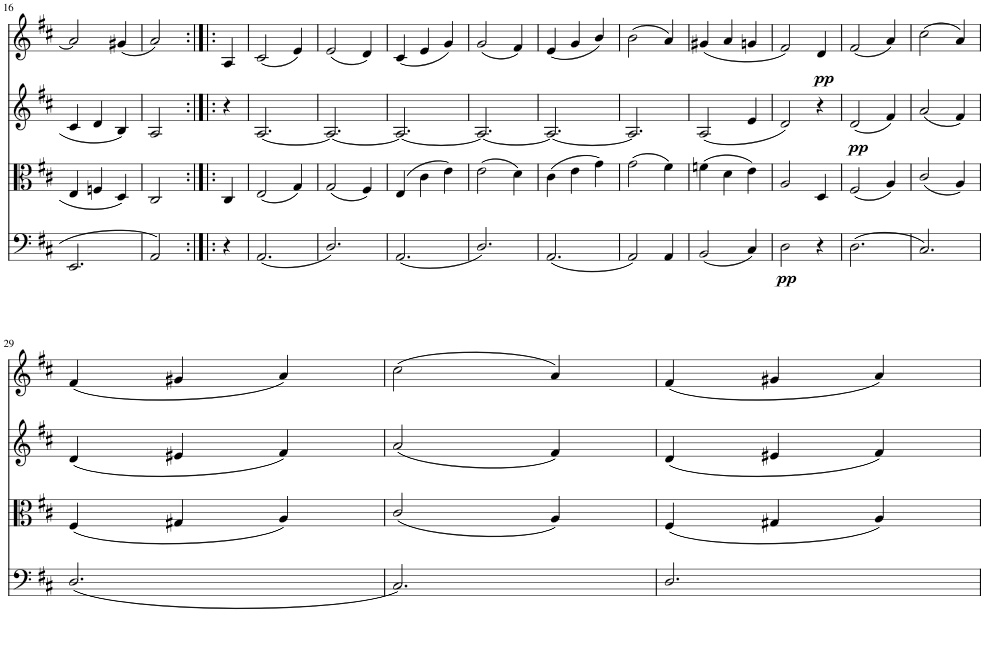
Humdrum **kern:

**kern	**dynam	**kern	**dynam	**kern	**dynam	**kern
*part4	*part4	*part3	*part3	*part2	*part2	*part1
*staff4	*staff4	*staff3	*staff3	*staff2	*staff2	*staff1
*I"Piano	*	*I"Piano	*	*I"Piano	*	*I"Piano
*I'Pno	*	*I'Pno	*	*I'Pno	*	*I'Pno
!!LO:PB:g=z
*clefF4	*	*clefC3	*	*clefG2	*	*clefG2
*k[f#c#]	*	*k[f#c#]	*	*k[f#c#]	*	*k[f#c#]
*M3/4	*	*M3/4	*	*M3/4	*	*M3/4
=16	=16	=16	=16	=16	=16	=16
2.EE/	.	4E/	.	4c#/	.	2a/]
.	.	4Fn/	.	4d/	.	.
.	.	4D/	.	4B/	.	(4g#X/
=17	=17	=17	=17	=17	=17	=17
2AA/	.	2C#/	.	2A/	.	2a/)
=18:|!|:	=18:|!|:	=18:|!|:	=18:|!|:	=18:|!|:	=18:|!|:	=18:|!|:
4r	.	4C#/	.	4r	.	4A/
=19	=19	=19	=19	=19	=19	=19
(2.AA/	.	(2E/	.	[2.A/	.	(2c#/
.	.	4G/)	.	.	.	4e/)
=20	=20	=20	=20	=20	=20	=20
2.D/)	.	(2G/	.	2.A/_	.	(2e/
.	.	4F#/)	.	.	.	4d/)
=21	=21	=21	=21	=21	=21	=21
(2.AA/	.	(4E/	.	2.A/_	.	(4c#/
.	.	4c#\	.	.	.	4e/
.	.	4e\)	.	.	.	4g/)
=22	=22	=22	=22	=22	=22	=22
2.D/)	.	(2e\	.	2.A/_	.	(2g/
.	.	4d\)	.	.	.	4f#/)
=23	=23	=23	=23	=23	=23	=23
(2.AA/	.	(4c#\	.	2.A/_	.	(4e/
.	.	4e\	.	.	.	4g/
.	.	4g\)	.	.	.	4b/)
=24	=24	=24	=24	=24	=24	=24
2AA/)	.	(2g\	.	2.A/]	.	(2b\
4AA/	.	4f#\)	.	.	.	4a/)
=25	=25	=25	=25	=25	=25	=25
(2BB/	.	(4fn\	.	(2A/	.	(4g#X/
.	.	4d\	.	.	.	4a/
4C#/)	.	4e\)	.	4e/	.	4gn/
=26	=26	=26	=26	=26	=26	=26
!	!LO:DY:b	!	!	!	!	!
2D\	pp	2A/	.	2d/)	.	2f#/)
!	!	!	!	!	!LO:DY:a	!
4r	.	4D/	.	4r	pp	4d/
=27	=27	=27	=27	=27	=27	=27
!	!	!	!LO:DY:a	!	!	!
(2.D\	.	(2F#/	pp	(2d/	.	(2f#/
.	.	4A/)	.	4f#/)	.	4a/)
=28	=28	=28	=28	=28	=28	=28
2.C#/)	.	(2c#/	.	(2a/	.	(2cc#\
.	.	4A/)	.	4f#/)	.	4a/)
!!LO:LB:g=z
=29	=29	=29	=29	=29	=29	=29
(2.D/	.	(4F#/	.	(4d/	.	(4f#/
.	.	4G#X/	.	4e#X/	.	4g#X/
.	.	4A/)	.	4f#/)	.	4a/)
=30	=30	=30	=30	=30	=30	=30
2.C#/)	.	(2c#/	.	(2a/	.	(2cc#\
.	.	4A/)	.	4f#/)	.	4a/)
=31	=31	=31	=31	=31	=31	=31
2.D/	.	(4F#/	.	(4d/	.	(4f#/
.	.	4G#X/	.	4e#X/	.	4g#X/
.	.	4A/)	.	4f#/)	.	4a/)
=	=	=	=	=	=	=
*-	*-	*-	*-	*-	*-	*-
